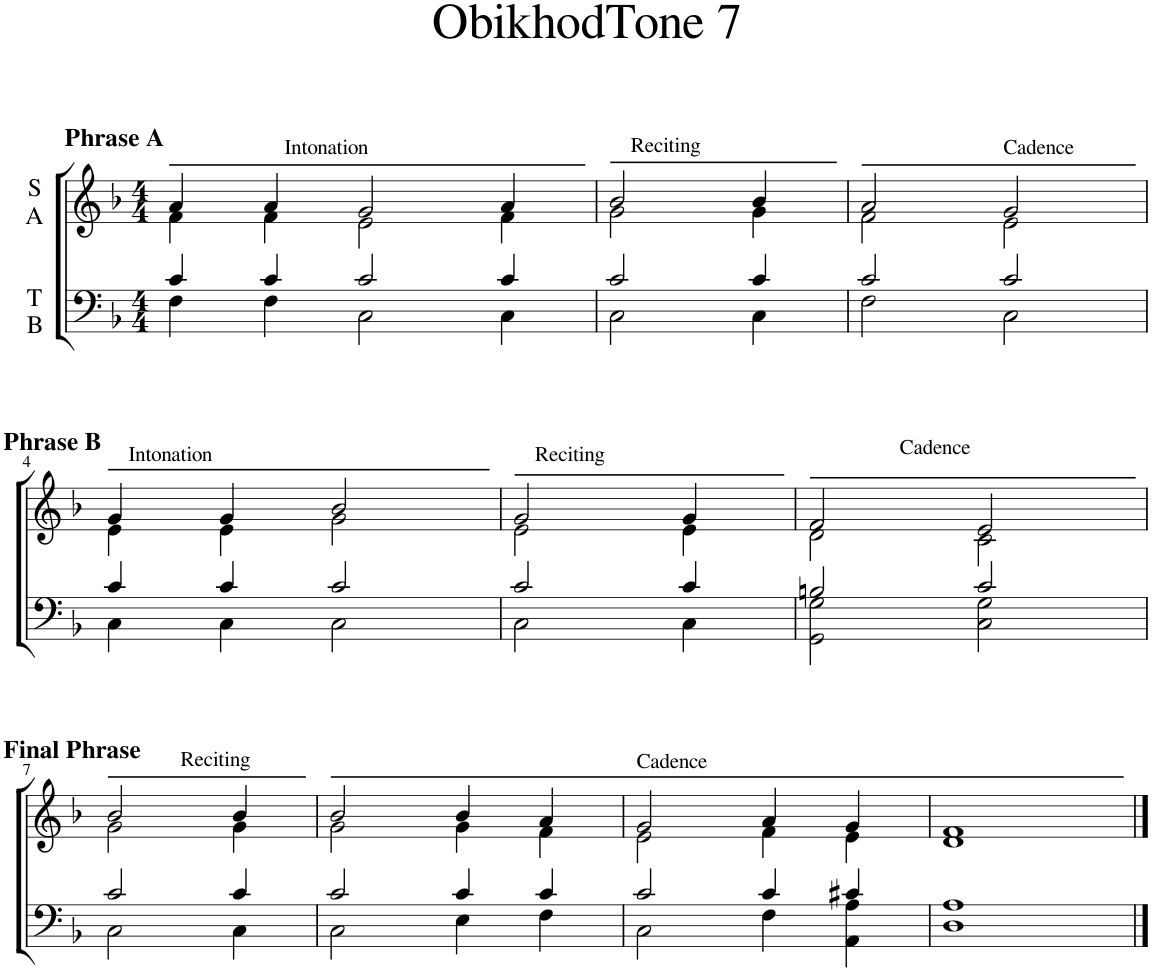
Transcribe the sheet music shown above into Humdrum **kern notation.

**kern	**kern
*part2	*part1
*staff2	*staff1
*I"T B	*I"S A
*clefF4	*clefG2
*k[b-]	*k[b-]
*M4/4	*M4/4
=1	=1
*^	*^
!	!	!LO:TX:a:B:t=Phrase A	!
4c/	4F\	4a/	4f\
!	!	!LO:TX:a:t=Intonation	!
4c/	4F\	4a/	4f\
2c/	2C\	2g/	2e\
4c/	4C\	4a/	4f\
=2	=2	=2	=2
!	!	!LO:TX:a:t=Reciting	!
2c/	2C\	2b-/	2g\
4c/	4C\	4b-/	4g\
=3	=3	=3	=3
2c/	2F\	2a/	2f\
!	!	!LO:TX:a:t=Cadence	!
2c/	2C\	2g/	2e\
!!LO:LB:g=z	!!
=4	=4	=4	=4
!	!	!LO:TX:a:B:t=Phrase B	!
!	!	!LO:TX:a:t=Intonation	!
4c/	4C\	4g/	4e\
4c/	4C\	4g/	4e\
2c/	2C\	2b-/	2g\
=5	=5	=5	=5
!	!	!LO:TX:a:t=Reciting	!
2c/	2C\	2g/	2e\
4c/	4C\	4g/	4e\
=6	=6	=6	=6
!	!	!LO:TX:a:t=Cadence	!
2Bn/	2GG\ 2G\	2f/	2d\
2c/	2C\ 2G\	2e/	2c\
!!LO:LB:g=z	!!
=7	=7	=7	=7
!	!	!LO:TX:a:B:t=Final Phrase	!
!	!	!LO:TX:a:t=Reciting	!
2c/	2C\	2b-/	2g\
4c/	4C\	4b-/	4g\
=8	=8	=8	=8
2c/	2C\	2b-/	2g\
4c/	4E\	4b-/	4g\
4c/	4F\	4a/	4f\
=9	=9	=9	=9
!	!	!LO:TX:a:t=Cadence	!
2c/	2C\	2g/	2e\
4c/	4F\	4a/	4f\
4c#X/	4AA\ 4A\	4g/	4e\
=10	=10	=10	=10
1A	1D	1f	1d
*v	*v	*	*
*	*v	*v
==	==
*-	*-
